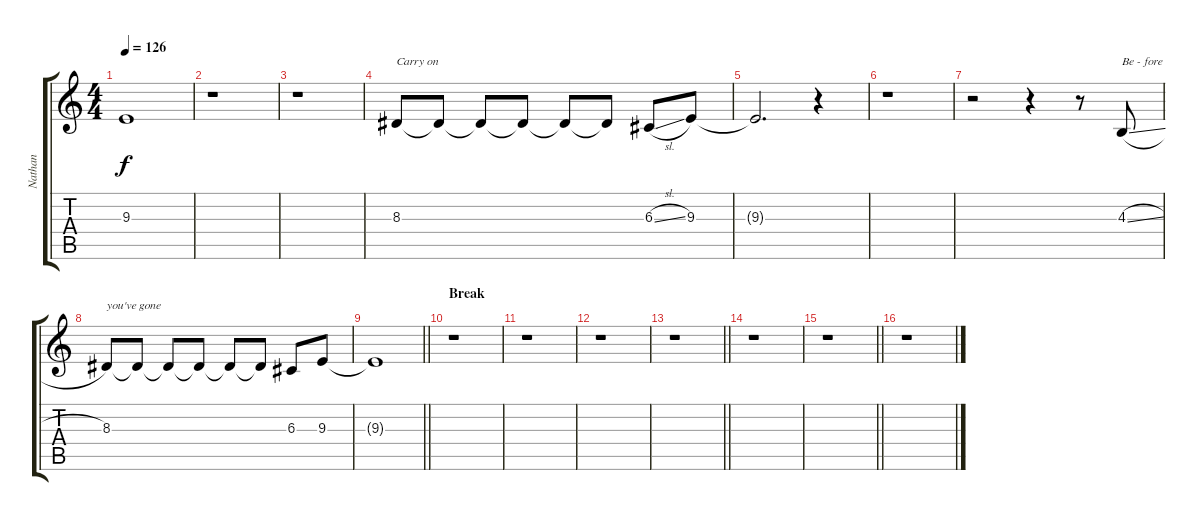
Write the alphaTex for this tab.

\track ("Nathan" "Nathan") {instrument recorder}
\staff {score tabs}
\tuning (E4 B3 G3 D3 A2 E2) {hide}
\ts (4 4)
\tempo 126
\clef g2
\ks c
9.3{t}.1{dy f} |
r.1 |
r.1 |
8.3.8{txt "Carry on"} 8.3{t}.8 8.3{t}.8 8.3{t}.8 8.3{t}.8 8.3{t}.8 6.3{sl}.8 9.3.8 |
9.3{t}.2{d} r.4 |
r.1 |
r.2 r.4 r.8 4.3{sl}.8{txt "Be - fore"} |
8.3.8{txt "you've gone"} 8.3{t}.8 8.3{t}.8 8.3{t}.8 8.3{t}.8 8.3{t}.8 6.3.8 9.3.8 |
\barLineRight lightlight
9.3{t}.1 |
\section ("" "Break")
r.1 |
r.1 |
r.1 |
\barLineRight lightlight
r.1 |
r.1 |
\barLineRight lightlight
r.1 |
r.1
